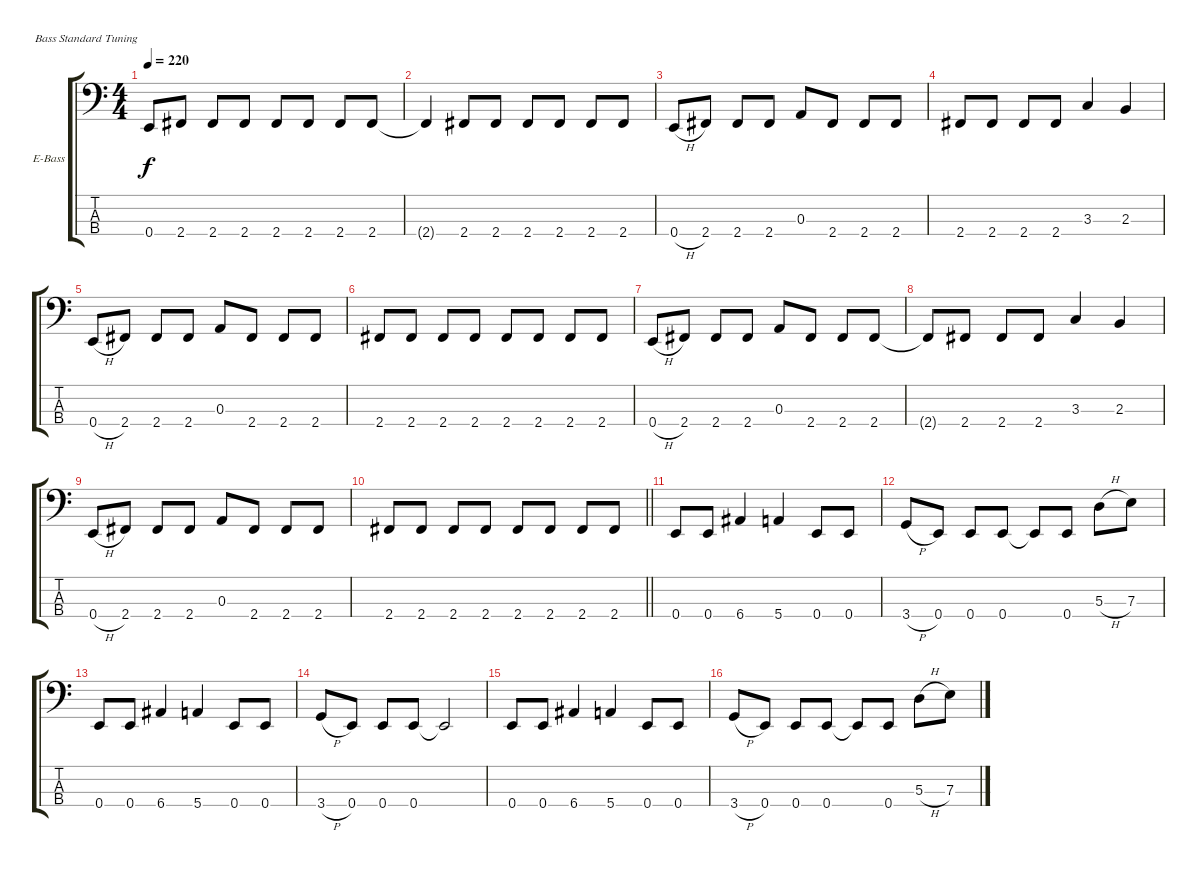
\bracketExtendMode groupsimilarinstruments
\firstSystemTrackNameOrientation horizontal
\otherSystemsTrackNameOrientation horizontal
\track ("Peter Baltes" "E-Bass") {instrument electricbassfinger}
\staff {score tabs}
\tuning (G2 D2 A1 E1)
\ts (4 4)
\tempo 220
\clef f4
\ks c
0.4.8{dy f} 2.4.8 2.4.8 2.4.8 2.4.8 2.4.8 2.4.8 2.4.8 |
2.4{t}.4 2.4.8 2.4.8 2.4.8 2.4.8 2.4.8 2.4.8 |
0.4{h}.8 2.4.8 2.4.8 2.4.8 0.3.8 2.4.8 2.4.8 2.4.8 |
2.4.8 2.4.8 2.4.8 2.4.8 3.3.4 2.3.4 |
0.4{h}.8 2.4.8 2.4.8 2.4.8 0.3.8 2.4.8 2.4.8 2.4.8 |
2.4.8 2.4.8 2.4.8 2.4.8 2.4.8 2.4.8 2.4.8 2.4.8 |
0.4{h}.8 2.4.8 2.4.8 2.4.8 0.3.8 2.4.8 2.4.8 2.4.8 |
2.4{t}.8 2.4.8 2.4.8 2.4.8 3.3.4 2.3.4 |
0.4{h}.8 2.4.8 2.4.8 2.4.8 0.3.8 2.4.8 2.4.8 2.4.8 |
\barLineRight lightlight
2.4.8 2.4.8 2.4.8 2.4.8 2.4.8 2.4.8 2.4.8 2.4.8 |
0.4.8 0.4.8 6.4.4 5.4.4 0.4.8 0.4.8 |
3.4{h}.8 0.4.8 0.4.8 0.4.8 0.4{t}.8 0.4.8 5.3{h}.8 7.3.8 |
0.4.8 0.4.8 6.4.4 5.4.4 0.4.8 0.4.8 |
3.4{h}.8 0.4.8 0.4.8 0.4.8 0.4{t}.2 |
0.4.8 0.4.8 6.4.4 5.4.4 0.4.8 0.4.8 |
3.4{h}.8 0.4.8 0.4.8 0.4.8 0.4{t}.8 0.4.8 5.3{h}.8 7.3.8
